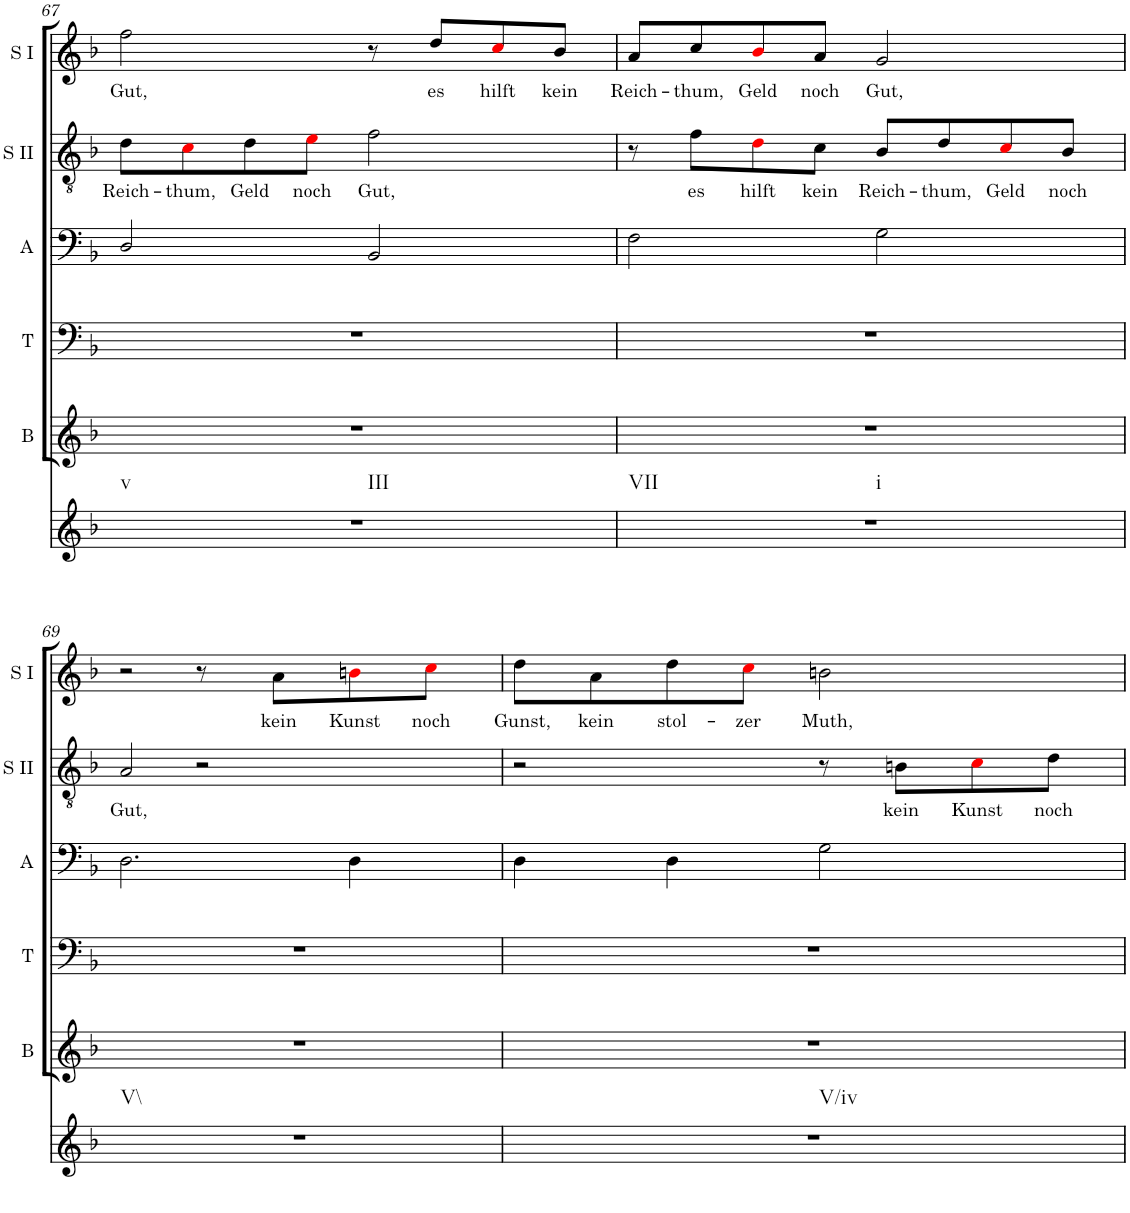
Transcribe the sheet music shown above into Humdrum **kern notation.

**kern	**kern	**kern	**kern	**kern	**text	**kern	**text
*part6	*part5	*part4	*part3	*part2	*part2	*part1	*part1
*staff6	*staff5	*staff4	*staff3	*staff2	*staff2	*staff1	*staff1
*I"Continuo	*I"Bass	*I"Tenor	*I"Alto	*I"Soprano II	*	*I"Soprano I	*
*	*I'B	*I'T	*I'A	*I'S II	*	*I'S I	*
!!LO:PB:g=z
*clefG2	*clefG2	*clefF4	*clefF4	*clefGv2	*	*clefG2	*
*k[b-]	*k[b-]	*k[b-]	*k[b-]	*k[b-]	*	*k[b-]	*
*M4/4	*M4/4	*M4/4	*M4/4	*M4/4	*	*M4/4	*
=67	=67	=67	=67	=67	=67	=67	=67
!LO:TX:b:t=v	!	!	!	!	!	!	!
!LO:TX:b:t=III	!	!	!	!	!	!	!
!	!	!	!	!	!LO:LY:b	!	!LO:LY:b
1r	1r	1r	2D/	8d\L	Reich-	2ff\	Gut,
!	!	!	!	!	!LO:LY:b	!	!
.	.	.	.	8ci\	thum,	.	.
!	!	!	!	!	!LO:LY:b	!	!
.	.	.	.	8d\	Geld	.	.
!	!	!	!	!	!LO:LY:b	!	!
.	.	.	.	8ei\J	noch	.	.
!	!	!	!	!	!LO:LY:b	!	!
.	.	.	2BB-/	2f\	Gut,	8r	.
!	!	!	!	!	!	!	!LO:LY:b
.	.	.	.	.	.	8dd/L	es
!	!	!	!	!	!	!	!LO:LY:b
.	.	.	.	.	.	8cci/	hilft
!	!	!	!	!	!	!	!LO:LY:b
.	.	.	.	.	.	8b-/J	kein
=68	=68	=68	=68	=68	=68	=68	=68
!LO:TX:b:t=VII	!	!	!	!	!	!	!
!LO:TX:b:t=i	!	!	!	!	!	!	!
!	!	!	!	!	!	!	!LO:LY:b
1r	1r	1r	2F\	8r	.	8a/L	Reich-
!	!	!	!	!	!LO:LY:b	!	!LO:LY:b
.	.	.	.	8f\L	es	8cc/	thum,
!	!	!	!	!	!LO:LY:b	!	!LO:LY:b
.	.	.	.	8di\	hilft	8b-i/	Geld
!	!	!	!	!	!LO:LY:b	!	!LO:LY:b
.	.	.	.	8c\J	kein	8a/J	noch
!	!	!	!	!	!LO:LY:b	!	!LO:LY:b
.	.	.	2G\	8B-/L	Reich-	2g/	Gut,
!	!	!	!	!	!LO:LY:b	!	!
.	.	.	.	8d/	thum,	.	.
!	!	!	!	!	!LO:LY:b	!	!
.	.	.	.	8ci/	Geld	.	.
!	!	!	!	!	!LO:LY:b	!	!
.	.	.	.	8B-/J	noch	.	.
!!LO:LB:g=z
=69	=69	=69	=69	=69	=69	=69	=69
!LO:TX:b:t=V\\	!	!	!	!	!	!	!
!	!	!	!	!	!LO:LY:b	!	!
1r	1r	1r	2.D\	2A/	Gut,	2r	.
.	.	.	.	2r	.	8r	.
!	!	!	!	!	!	!	!LO:LY:b
.	.	.	.	.	.	8a\L	kein
!	!	!	!	!	!	!	!LO:LY:b
.	.	.	4D\	.	.	8bni\	Kunst
!	!	!	!	!	!	!	!LO:LY:b
.	.	.	.	.	.	8cci\J	noch
=70	=70	=70	=70	=70	=70	=70	=70
!LO:TX:b:t=V/iv	!	!	!	!	!	!	!
!	!	!	!	!	!	!	!LO:LY:b
1r	1r	1r	4D\	2r	.	8dd\L	Gunst,
!	!	!	!	!	!	!	!LO:LY:b
.	.	.	.	.	.	8a\	kein
!	!	!	!	!	!	!	!LO:LY:b
.	.	.	4D\	.	.	8dd\	stol-
!	!	!	!	!	!	!	!LO:LY:b
.	.	.	.	.	.	8cci\J	zer
!	!	!	!	!	!	!	!LO:LY:b
.	.	.	2G\	8r	.	2bn\	Muth,
!	!	!	!	!	!LO:LY:b	!	!
.	.	.	.	8Bn\L	kein	.	.
!	!	!	!	!	!LO:LY:b	!	!
.	.	.	.	8ci\	Kunst	.	.
!	!	!	!	!	!LO:LY:b	!	!
.	.	.	.	8d\J	noch	.	.
=	=	=	=	=	=	=	=
*-	*-	*-	*-	*-	*-	*-	*-
